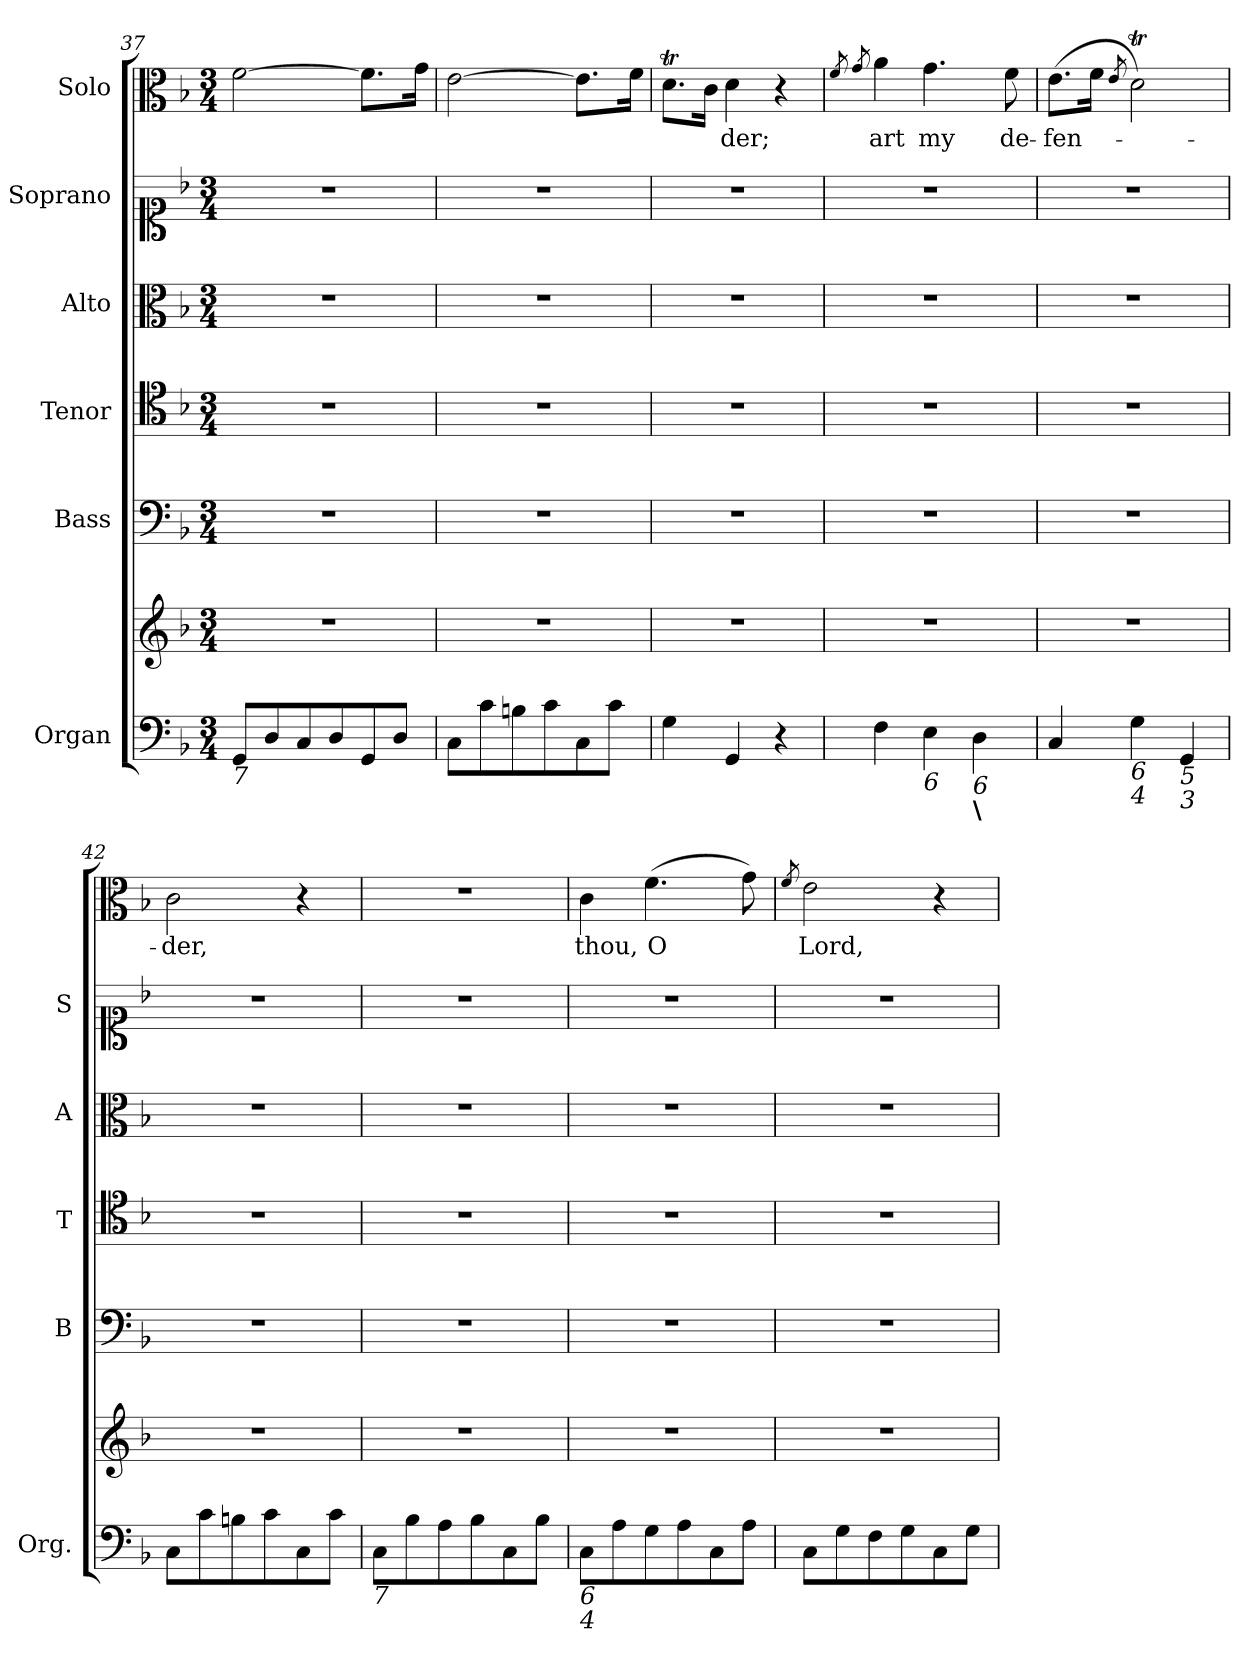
**kern	**kern	**kern	**kern	**kern	**kern	**kern	**text
*part6	*part6	*part5	*part4	*part3	*part2	*part1	*part1
*staff7	*staff6	*staff5	*staff4	*staff3	*staff2	*staff1	*staff1
*I"Organ	*	*I"Bass	*I"Tenor	*I"Alto	*I"Soprano	*I"Solo	*
*I'Org.	*	*I'B	*I'T	*I'A	*I'S	*	*
*clefF4	*clefG2	*clefF4	*clefC4	*clefC3	*clefC1	*clefC3	*
*k[b-]	*k[b-]	*k[b-]	*k[b-]	*k[b-]	*k[b-]	*k[b-]	*
*d:	*d:	*d:	*d:	*d:	*d:	*d:	*
*M3/4	*M3/4	*M3/4	*M3/4	*M3/4	*M3/4	*M3/4	*
=37	=37	=37	=37	=37	=37	=37	=37
!LO:TX:b:i:t=7	!	!	!	!	!	!	!
8GG/L	2.r	2.r	2.r	2.r	2.r	[2f\	.
8D/	.	.	.	.	.	.	.
8C/	.	.	.	.	.	.	.
8D/	.	.	.	.	.	.	.
8GG/	.	.	.	.	.	8.f\L]	.
8D/J	.	.	.	.	.	.	.
.	.	.	.	.	.	16g\Jk	.
=38	=38	=38	=38	=38	=38	=38	=38
8C\L	2.r	2.r	2.r	2.r	2.r	[2e\	.
8c\	.	.	.	.	.	.	.
8Bn\	.	.	.	.	.	.	.
8c\	.	.	.	.	.	.	.
8C\	.	.	.	.	.	8.e\L]	.
8c\J	.	.	.	.	.	.	.
.	.	.	.	.	.	16f\Jk	.
=39	=39	=39	=39	=39	=39	=39	=39
4G\	2.r	2.r	2.r	2.r	2.r	8.dT\L	.
.	.	.	.	.	.	16c\Jk	.
!	!	!	!	!	!	!	!LO:LY:b
4GG/	.	.	.	.	.	4d\	-der;
4r	.	.	.	.	.	4r	.
!!LO:LB:g=z
=40	=40	=40	=40	=40	=40	=40	=40
.	.	.	.	.	.	8qf/	.
.	.	.	.	.	.	8qg/	.
!	!	!	!	!	!	!	!LO:LY:b
4F\	2.r	2.r	2.r	2.r	2.r	4a\	art
!LO:TX:b:i:t=6	!	!	!	!	!	!	!
!	!	!	!	!	!	!	!LO:LY:b
4E\	.	.	.	.	.	4.g\	my
!LO:TX:b:i:t=6	!	!	!	!	!	!	!
!LO:TX:b:B:t=\	!	!	!	!	!	!	!
4D\	.	.	.	.	.	.	.
!	!	!	!	!	!	!	!LO:LY:b
.	.	.	.	.	.	8f\	de-
=41	=41	=41	=41	=41	=41	=41	=41
!	!	!	!	!	!	!	!LO:LY:b
4C/	2.r	2.r	2.r	2.r	2.r	(>8.e\L	-fen-
.	.	.	.	.	.	16f\Jk	.
.	.	.	.	.	.	8qe/	.
!LO:TX:b:i:t=6	!	!	!	!	!	!	!
!LO:TX:b:i:t=4	!	!	!	!	!	!	!
4G\	.	.	.	.	.	2dT\)	.
!LO:TX:b:i:t=5	!	!	!	!	!	!	!
!LO:TX:b:i:t=3	!	!	!	!	!	!	!
4GG/	.	.	.	.	.	.	.
=42	=42	=42	=42	=42	=42	=42	=42
!	!	!	!	!	!	!	!LO:LY:b
8C\L	2.r	2.r	2.r	2.r	2.r	2c\	-der,
8c\	.	.	.	.	.	.	.
8Bn\	.	.	.	.	.	.	.
8c\	.	.	.	.	.	.	.
8C\	.	.	.	.	.	4r	.
8c\J	.	.	.	.	.	.	.
=43	=43	=43	=43	=43	=43	=43	=43
!LO:TX:b:i:t=7	!	!	!	!	!	!	!
8C\L	2.r	2.r	2.r	2.r	2.r	2.r	.
8B-\	.	.	.	.	.	.	.
8A\	.	.	.	.	.	.	.
8B-\	.	.	.	.	.	.	.
8C\	.	.	.	.	.	.	.
8B-\J	.	.	.	.	.	.	.
=44	=44	=44	=44	=44	=44	=44	=44
!LO:TX:b:i:t=6	!	!	!	!	!	!	!
!LO:TX:b:i:t=4	!	!	!	!	!	!	!
!	!	!	!	!	!	!	!LO:LY:b
8C\L	2.r	2.r	2.r	2.r	2.r	4c\	thou,
8A\	.	.	.	.	.	.	.
!	!	!	!	!	!	!	!LO:LY:b
8G\	.	.	.	.	.	(>4.f\	O
8A\	.	.	.	.	.	.	.
8C\	.	.	.	.	.	.	.
8A\J	.	.	.	.	.	8g\)	.
=45	=45	=45	=45	=45	=45	=45	=45
.	.	.	.	.	.	8qf/	.
!	!	!	!	!	!	!	!LO:LY:b
8C\L	2.r	2.r	2.r	2.r	2.r	2e\	Lord,
8G\	.	.	.	.	.	.	.
8F\	.	.	.	.	.	.	.
8G\	.	.	.	.	.	.	.
8C\	.	.	.	.	.	4r	.
8G\J	.	.	.	.	.	.	.
=	=	=	=	=	=	=	=
*-	*-	*-	*-	*-	*-	*-	*-
